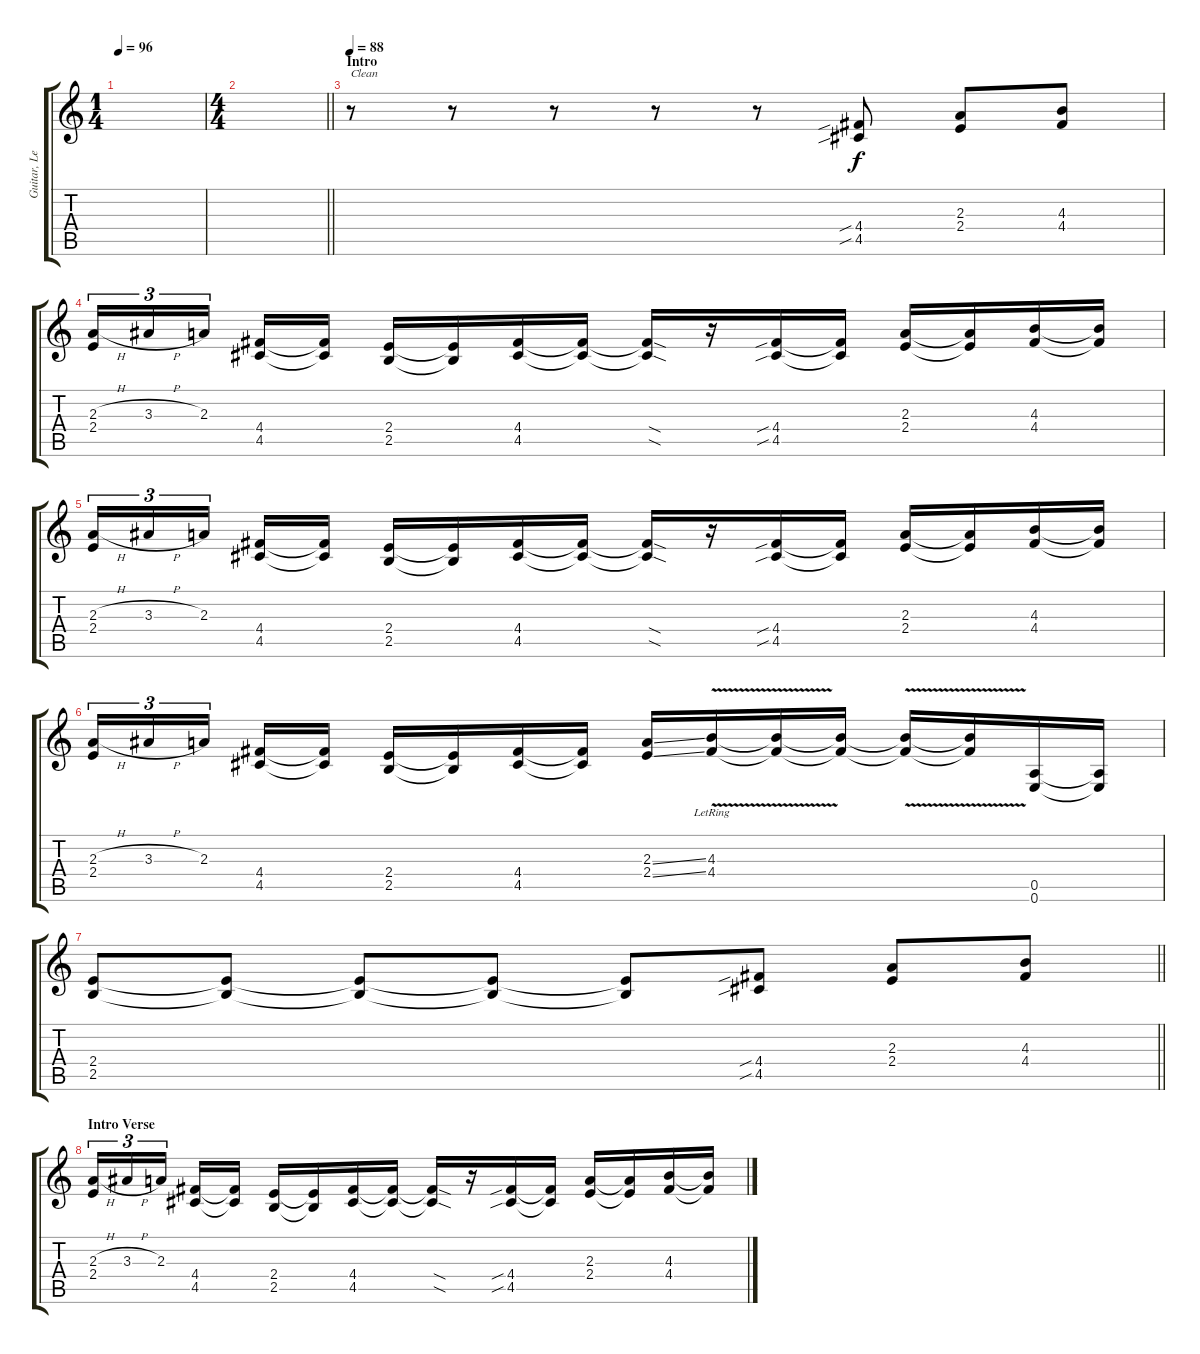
\track ("Guitar, Lead" "Guitar, Le") {instrument overdrivenguitar}
\staff {score tabs}
\tuning (E4 B3 G3 D3 A2 E2) {hide}
\ts (1 4)
\tempo 96
\clef g2
\ks c
|
\ts (4 4)
\barLineRight lightlight
|
\section ("" "Intro")
\tempo 88
r.8{txt "Clean" instrument electricguitarclean} r.8 r.8 r.8 r.8 (4.4{sib} 4.5{sib}).8 (2.3 2.4).8 (4.3 4.4).8 |
(2.3{h} 2.4).16{tu (3 2)} 3.3{h}.16{tu (3 2)} 2.3.16{tu (3 2) beam splitsecondary} (4.4 4.5).16 (4.4{t} 4.5{t}).16 (2.4 2.5).16 (2.4{t} 2.5{t}).16 (4.4 4.5).16 (4.4{t} 4.5{t}).16 (4.4{sod t} 4.5{sod t}).16 r.16 (4.4{sib} 4.5{sib}).16 (4.4{t} 4.5{t}).16 (2.3 2.4).16 (2.3{t} 2.4{t}).16 (4.3 4.4).16 (4.3{t} 4.4{t}).16 |
(2.3{h} 2.4).16{tu (3 2)} 3.3{h}.16{tu (3 2)} 2.3.16{tu (3 2) beam splitsecondary} (4.4 4.5).16 (4.4{t} 4.5{t}).16 (2.4 2.5).16 (2.4{t} 2.5{t}).16 (4.4 4.5).16 (4.4{t} 4.5{t}).16 (4.4{sod t} 4.5{sod t}).16 r.16 (4.4{sib} 4.5{sib}).16 (4.4{t} 4.5{t}).16 (2.3 2.4).16 (2.3{t} 2.4{t}).16 (4.3 4.4).16 (4.3{t} 4.4{t}).16 |
(2.3{h} 2.4).16{tu (3 2)} 3.3{h}.16{tu (3 2)} 2.3.16{tu (3 2) beam splitsecondary} (4.4 4.5).16 (4.4{t} 4.5{t}).16 (2.4 2.5).16 (2.4{t} 2.5{t}).16 (4.4 4.5).16 (4.4{t} 4.5{t}).16 (2.3{ss} 2.4{ss}).16 (4.3{v lr} 4.4{v lr}).16 (4.3{t} 4.4{t}).16 (4.3{t} 4.4{t}).16 (4.3{v t} 4.4{v t}).16 (4.3{t} 4.4{t}).16 (0.5 0.6).16 (0.5{t} 0.6{t}).16 |
\barLineRight lightlight
(2.4 2.5).8 (2.4{t} 2.5{t}).8 (2.4{t} 2.5{t}).8 (2.4{t} 2.5{t}).8 (2.4{t} 2.5{t}).8 (4.4{sib} 4.5{sib}).8 (2.3 2.4).8 (4.3 4.4).8 |
\section ("" "Intro Verse")
(2.3{h} 2.4).16{tu (3 2)} 3.3{h}.16{tu (3 2)} 2.3.16{tu (3 2) beam splitsecondary} (4.4 4.5).16 (4.4{t} 4.5{t}).16 (2.4 2.5).16 (2.4{t} 2.5{t}).16 (4.4 4.5).16 (4.4{t} 4.5{t}).16 (4.4{sod t} 4.5{sod t}).16 r.16 (4.4{sib} 4.5{sib}).16 (4.4{t} 4.5{t}).16 (2.3 2.4).16 (2.3{t} 2.4{t}).16 (4.3 4.4).16 (4.3{t} 4.4{t}).16
